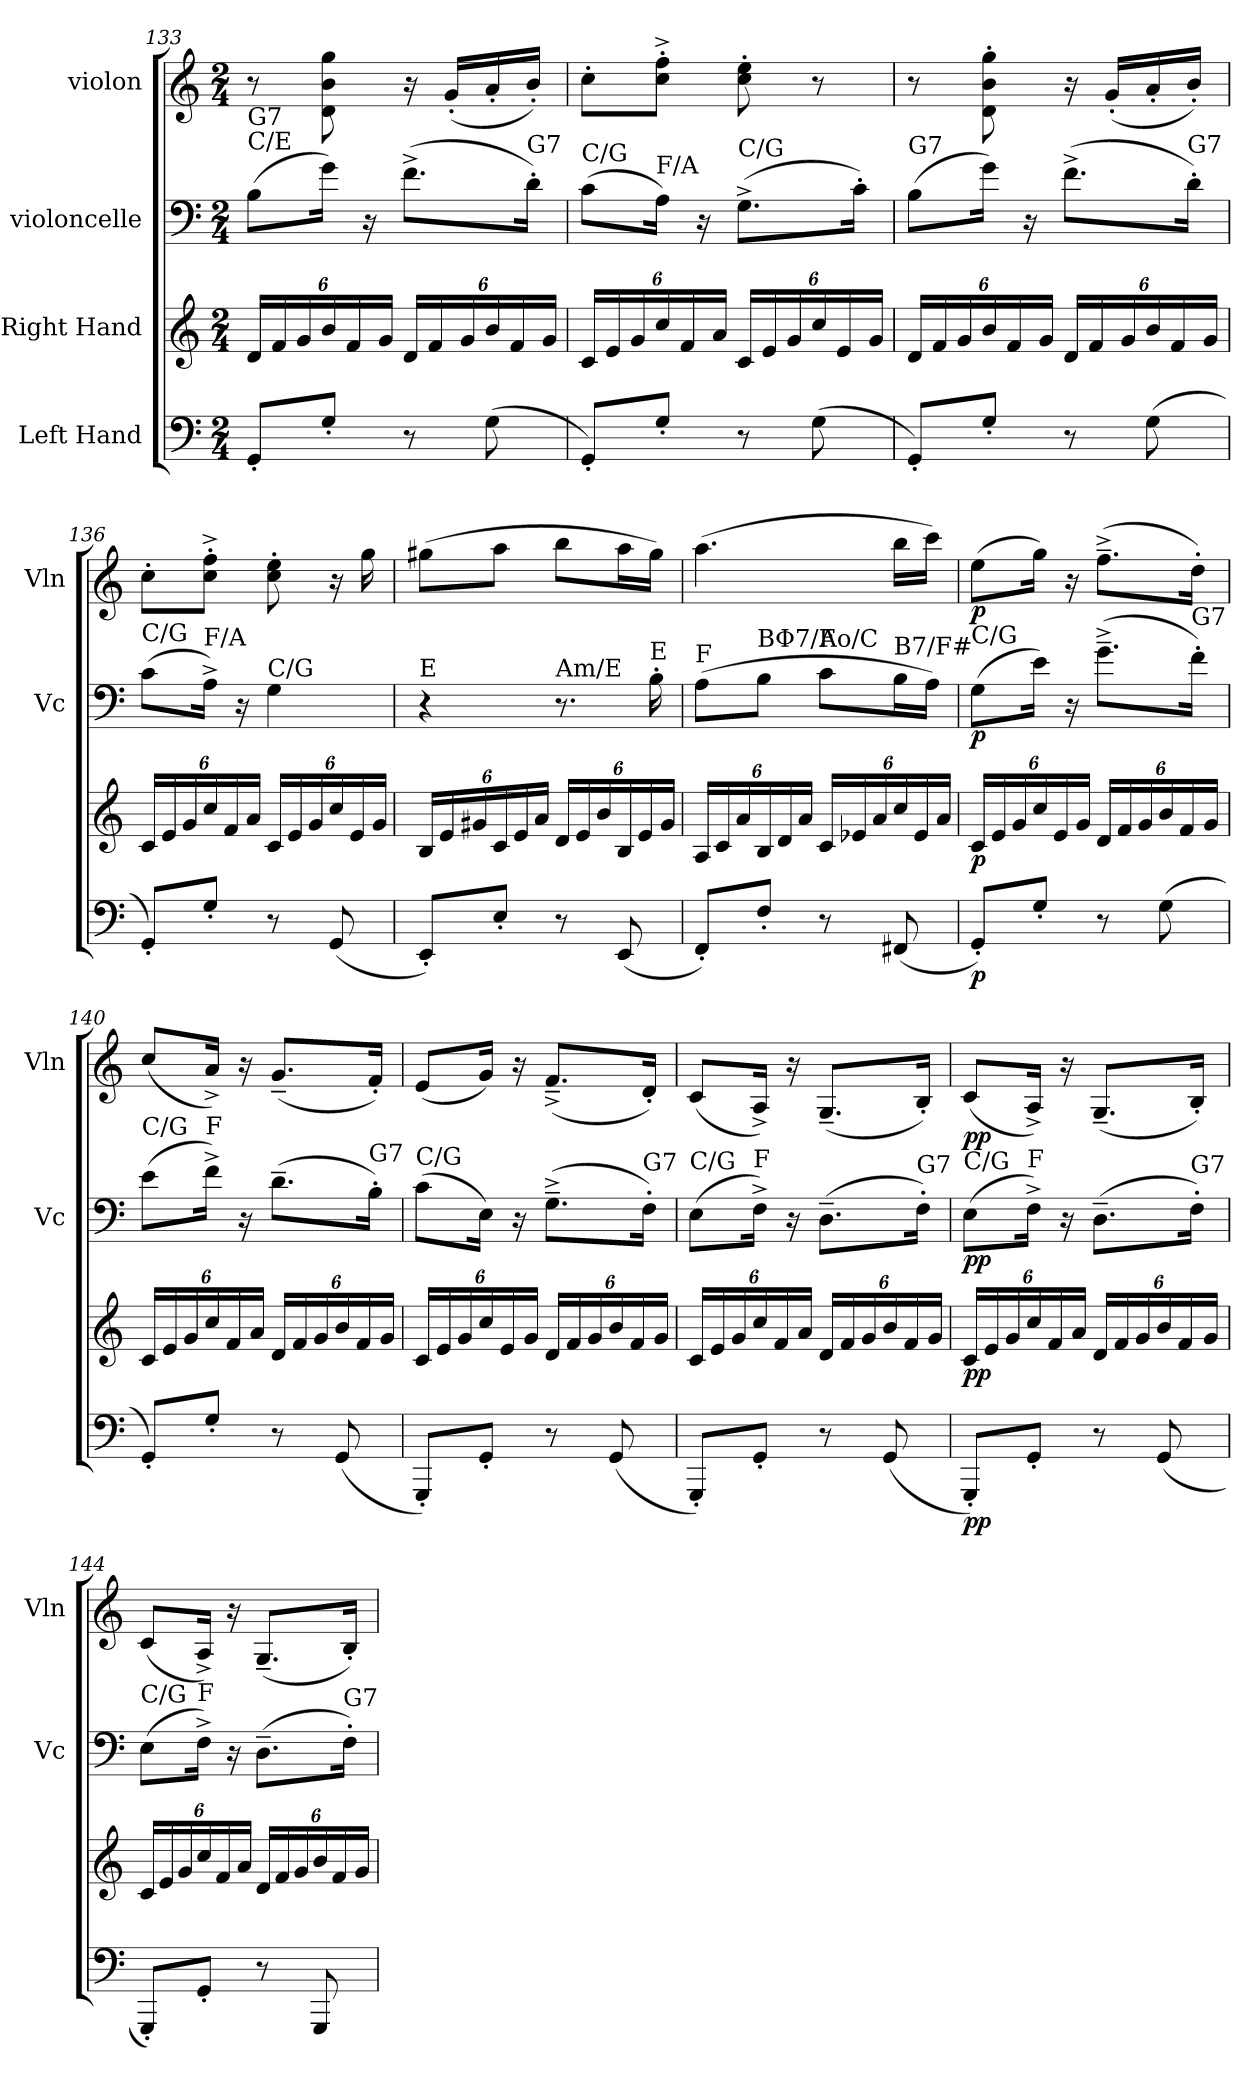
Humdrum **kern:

**kern	**dynam	**kern	**dynam	**kern	**dynam	**kern	**dynam
*part4	*part4	*part3	*part3	*part2	*part2	*part1	*part1
*staff4	*staff4	*staff3	*staff3	*staff2	*staff2	*staff1	*staff1
*I"Left Hand	*	*I"Right Hand	*	*I"violoncelle	*	*I"violon	*
*	*	*	*	*I'Vc	*	*I'Vln	*
*clefF4	*	*clefG2	*	*clefF4	*	*clefG2	*
*k[]	*	*k[]	*	*k[]	*	*k[]	*
*M2/4	*	*M2/4	*	*M2/4	*	*M2/4	*
*	*	*Xbrackettup	*	*	*	*	*
=133	=133	=133	=133	=133	=133	=133	=133
!	!	!	!	!LO:TX:a:t=C/E	!	!	!
!	!	!	!	!LO:TX:a:t=G7	!	!	!
8GG'i/L	.	24dj/LL	.	(>8Bj\L	.	8r	.
.	.	24fj/	.	.	.	.	.
.	.	24gi/	.	.	.	.	.
8G'i/J	.	24bj/	.	16gi\Jk)	.	8d\ 8b\ 8gg\	.
.	.	24fj/	.	.	.	.	.
.	.	.	.	16r	.	.	.
.	.	24gi/JJ	.	.	.	.	.
8r	.	24d/LL	.	(>8.f^\L	.	16r	.
.	.	24f/	.	.	.	.	.
.	.	.	.	.	.	(<16g'/LL	.
.	.	24g/	.	.	.	.	.
(>8Gi\	.	24bj/	.	.	.	16a'/	.
.	.	24fj/	.	.	.	.	.
!	!	!	!	!LO:TX:a:t=G7	!	!	!
.	.	.	.	16d'j\Jk)	.	16b'/JJ)	.
.	.	24gi/JJ	.	.	.	.	.
=134	=134	=134	=134	=134	=134	=134	=134
!	!	!	!	!LO:TX:a:t=C/G	!	!	!
8GG'j/L)	.	24ci/LL	.	(>8ci\L	.	8cc'\L	.
.	.	24ej/	.	.	.	.	.
.	.	24gj/	.	.	.	.	.
!	!	!	!	!LO:TX:a:t=F/A	!	!	!
8G'/J	.	24ccj/	.	16Aj\Jk)	.	8cc\'^ 8ff\'^J	.
.	.	24fi/	.	.	.	.	.
.	.	.	.	16r	.	.	.
.	.	24aj/JJ	.	.	.	.	.
!	!	!	!	!LO:TX:a:t=C/G	!	!	!
8r	.	24ci/LL	.	(>8.G^j\L	.	8cc\' 8ee\'	.
.	.	24ej/	.	.	.	.	.
.	.	24gj/	.	.	.	.	.
(>8Gj\	.	24cci/	.	.	.	8r	.
.	.	24ej/	.	.	.	.	.
.	.	.	.	16c'i\Jk)	.	.	.
.	.	24gj/JJ	.	.	.	.	.
!!LO:LB:g=z
=135	=135	=135	=135	=135	=135	=135	=135
!	!	!	!	!LO:TX:a:t=G7	!	!	!
8GG'i/L)	.	24dj/LL	.	(>8Bj\L	.	8r	.
.	.	24fj/	.	.	.	.	.
.	.	24gi/	.	.	.	.	.
8G'i/J	.	24bj/	.	16gi\Jk)	.	8d\' 8b\' 8gg\'	.
.	.	24fj/	.	.	.	.	.
.	.	.	.	16r	.	.	.
.	.	24gi/JJ	.	.	.	.	.
8r	.	24d/LL	.	(>8.f^\L	.	16r	.
.	.	24f/	.	.	.	.	.
.	.	.	.	.	.	(<16g'/LL	.
.	.	24g/	.	.	.	.	.
(>8Gi\	.	24bj/	.	.	.	16a'/	.
.	.	24fj/	.	.	.	.	.
!	!	!	!	!LO:TX:a:t=G7	!	!	!
.	.	.	.	16d'j\Jk)	.	16b'/JJ)	.
.	.	24gi/JJ	.	.	.	.	.
=136	=136	=136	=136	=136	=136	=136	=136
!	!	!	!	!LO:TX:a:t=C/G	!	!	!
8GG'j/L)	.	24ci/LL	.	(>8ci\L	.	8cc'\L	.
.	.	24ej/	.	.	.	.	.
.	.	24gj/	.	.	.	.	.
!	!	!	!	!LO:TX:a:t=F/A	!	!	!
8G'/J	.	24ccj/	.	16A^j\Jk)	.	8cc\'^ 8ff\'^J	.
.	.	24fi/	.	.	.	.	.
.	.	.	.	16r	.	.	.
.	.	24aj/JJ	.	.	.	.	.
!	!	!	!	!LO:TX:a:t=C/G	!	!	!
8r	.	24ci/LL	.	4Gj\	.	8cc\' 8ee\'	.
.	.	24ej/	.	.	.	.	.
.	.	24gj/	.	.	.	.	.
(<8GGj/	.	24cci/	.	.	.	16r	.
.	.	24ej/	.	.	.	.	.
.	.	.	.	.	.	16gg\	.
.	.	24gj/JJ	.	.	.	.	.
=137	=137	=137	=137	=137	=137	=137	=137
!	!	!	!	!LO:TX:a:t=E	!	!	!
8EE'i/L)	.	24Bj/LL	.	4r	.	(>8gg#X\L	.
.	.	24ei/	.	.	.	.	.
.	.	24g#Xj/	.	.	.	.	.
8E'j/J	.	24cj/	.	.	.	8aa\J	.
.	.	24ej/	.	.	.	.	.
.	.	24ai/JJ	.	.	.	.	.
!	!	!	!	!LO:TX:a:t=Am/E	!	!	!
8r	.	24d/LL	.	8.r	.	8bb\L	.
.	.	24e/	.	.	.	.	.
.	.	24b/	.	.	.	.	.
(<8EEi/	.	24Bj/	.	.	.	16aa\L	.
.	.	24ei/	.	.	.	.	.
!	!	!	!	!LO:TX:a:t=E	!	!	!
.	.	.	.	16B'j\	.	16gg#\JJ)	.
.	.	24g#j/JJ	.	.	.	.	.
!!LO:LB:g=z
=138	=138	=138	=138	=138	=138	=138	=138
!	!	!	!	!LO:TX:a:t=F	!	!	!
8FF'i/L)	.	24Aj/LL	.	(>8Aj\L	.	(>4.aa\	.
.	.	24cj/	.	.	.	.	.
.	.	24aj/	.	.	.	.	.
!	!	!	!	!LO:TX:a:t=BΦ7/F	!	!	!
8F'j/J	.	24Bi/	.	8Bi\J	.	.	.
.	.	24dj/	.	.	.	.	.
.	.	24aj/JJ	.	.	.	.	.
!	!	!	!	!LO:TX:a:t=Ao/C	!	!	!
8r	.	24cj/LL	.	8cj\L	.	.	.
.	.	24e-Xj/	.	.	.	.	.
.	.	24ai/	.	.	.	.	.
!	!	!	!	!LO:TX:a:t=B7/F#	!	!	!
(<8FF#Xj/	.	24cc/	.	16Bi\L	.	16bb\LL	.
.	.	24e-j/	.	.	.	.	.
.	.	.	.	16Aj\JJ)	.	16ccc\JJ)	.
.	.	24aj/JJ	.	.	.	.	.
=139	=139	=139	=139	=139	=139	=139	=139
!	!	!	!	!LO:TX:a:t=C/G	!	!	!
!	!LO:DY:b	!	!LO:DY:b	!	!LO:DY:b	!	!LO:DY:b
8GG'j/L)	p	24ci/LL	p	(>8Gj\L	p	(>8ee\L	p
.	.	24ej/	.	.	.	.	.
.	.	24gj/	.	.	.	.	.
8G'j/J	.	24cci/	.	16ej\Jk)	.	16gg\Jk)	.
.	.	24ej/	.	.	.	.	.
.	.	.	.	16r	.	16r	.
.	.	24gj/JJ	.	.	.	.	.
8r	.	24d/LL	.	(>8.g~^\L	.	(>8.ff~^\L	.
.	.	24f/	.	.	.	.	.
.	.	24g/	.	.	.	.	.
(>8Gi\	.	24bj/	.	.	.	.	.
.	.	24fj/	.	.	.	.	.
!	!	!	!	!LO:TX:a:t=G7	!	!	!
.	.	.	.	16f'j\Jk)	.	16dd'\Jk)	.
.	.	24gi/JJ	.	.	.	.	.
=140	=140	=140	=140	=140	=140	=140	=140
!	!	!	!	!LO:TX:a:t=C/G	!	!	!
8GG'j/L)	.	24ci/LL	.	(>8ej\L	.	(<8cc/L	.
.	.	24ej/	.	.	.	.	.
.	.	24gj/	.	.	.	.	.
!	!	!	!	!LO:TX:a:t=F	!	!	!
8G'/J	.	24ccj/	.	16f^i\Jk)	.	16a^/Jk)	.
.	.	24fi/	.	.	.	.	.
.	.	.	.	16r	.	16r	.
.	.	24aj/JJ	.	.	.	.	.
8r	.	24d/LL	.	(>8.d~\L	.	(<8.g~/L	.
.	.	24f/	.	.	.	.	.
.	.	24g/	.	.	.	.	.
(<8GGi/	.	24bj/	.	.	.	.	.
.	.	24fj/	.	.	.	.	.
!	!	!	!	!LO:TX:a:t=G7	!	!	!
.	.	.	.	16B'j\Jk)	.	16f'/Jk)	.
.	.	24gi/JJ	.	.	.	.	.
!!LO:PB:g=z
=141	=141	=141	=141	=141	=141	=141	=141
!	!	!	!	!LO:TX:a:t=C/G	!	!	!
8GGG'j/L)	.	24ci/LL	.	(>8ci\L	.	(<8e/L	.
.	.	24ej/	.	.	.	.	.
.	.	24gj/	.	.	.	.	.
8GG'j/J	.	24cci/	.	16Ej\Jk)	.	16g/Jk)	.
.	.	24ej/	.	.	.	.	.
.	.	.	.	16r	.	16r	.
.	.	24gj/JJ	.	.	.	.	.
8r	.	24d/LL	.	(>8.G~^\L	.	(<8.f~^/L	.
.	.	24f/	.	.	.	.	.
.	.	24g/	.	.	.	.	.
(<8GGi/	.	24bj/	.	.	.	.	.
.	.	24fj/	.	.	.	.	.
!	!	!	!	!LO:TX:a:t=G7	!	!	!
.	.	.	.	16F'j\Jk)	.	16d'/Jk)	.
.	.	24gi/JJ	.	.	.	.	.
=142	=142	=142	=142	=142	=142	=142	=142
!	!	!	!	!LO:TX:a:t=C/G	!	!	!
8GGG'j/L)	.	24ci/LL	.	(>8Ej\L	.	(<8c/L	.
.	.	24ej/	.	.	.	.	.
.	.	24gj/	.	.	.	.	.
!	!	!	!	!LO:TX:a:t=F	!	!	!
8GG'/J	.	24ccj/	.	16F^i\Jk)	.	16A^/Jk)	.
.	.	24fi/	.	.	.	.	.
.	.	.	.	16r	.	16r	.
.	.	24aj/JJ	.	.	.	.	.
8r	.	24d/LL	.	(>8.D~\L	.	(<8.G~/L	.
.	.	24f/	.	.	.	.	.
.	.	24g/	.	.	.	.	.
(<8GGi/	.	24bj/	.	.	.	.	.
.	.	24fj/	.	.	.	.	.
!	!	!	!	!LO:TX:a:t=G7	!	!	!
.	.	.	.	16F'j\Jk)	.	16B'/Jk)	.
.	.	24gi/JJ	.	.	.	.	.
=143	=143	=143	=143	=143	=143	=143	=143
!	!	!	!	!LO:TX:a:t=C/G	!	!	!
!	!LO:DY:b	!	!LO:DY:b	!	!LO:DY:b	!	!LO:DY:b
8GGG'j/L)	pp	24ci/LL	pp	(>8Ej\L	pp	(<8c/L	pp
.	.	24ej/	.	.	.	.	.
.	.	24gj/	.	.	.	.	.
!	!	!	!	!LO:TX:a:t=F	!	!	!
8GG'/J	.	24ccj/	.	16F^i\Jk)	.	16A^/Jk)	.
.	.	24fi/	.	.	.	.	.
.	.	.	.	16r	.	16r	.
.	.	24aj/JJ	.	.	.	.	.
8r	.	24d/LL	.	(>8.D~\L	.	(<8.G~/L	.
.	.	24f/	.	.	.	.	.
.	.	24g/	.	.	.	.	.
(<8GGi/	.	24bj/	.	.	.	.	.
.	.	24fj/	.	.	.	.	.
!	!	!	!	!LO:TX:a:t=G7	!	!	!
.	.	.	.	16F'j\Jk)	.	16B'/Jk)	.
.	.	24gi/JJ	.	.	.	.	.
!!LO:LB:g=z
=144	=144	=144	=144	=144	=144	=144	=144
!	!	!	!	!LO:TX:a:t=C/G	!	!	!
8GGG'j/L)	.	24ci/LL	.	(>8Ej\L	.	(<8c/L	.
.	.	24ej/	.	.	.	.	.
.	.	24gj/	.	.	.	.	.
!	!	!	!	!LO:TX:a:t=F	!	!	!
8GG'/J	.	24ccj/	.	16F^i\Jk)	.	16A^/Jk)	.
.	.	24fi/	.	.	.	.	.
.	.	.	.	16r	.	16r	.
.	.	24aj/JJ	.	.	.	.	.
8r	.	24d/LL	.	(>8.D~\L	.	(<8.G~/L	.
.	.	24f/	.	.	.	.	.
.	.	24g/	.	.	.	.	.
8GGGi/	.	24bj/	.	.	.	.	.
.	.	24fj/	.	.	.	.	.
!	!	!	!	!LO:TX:a:t=G7	!	!	!
.	.	.	.	16F'j\Jk)	.	16B'/Jk)	.
.	.	24gi/JJ	.	.	.	.	.
=	=	=	=	=	=	=	=
*-	*-	*-	*-	*-	*-	*-	*-
